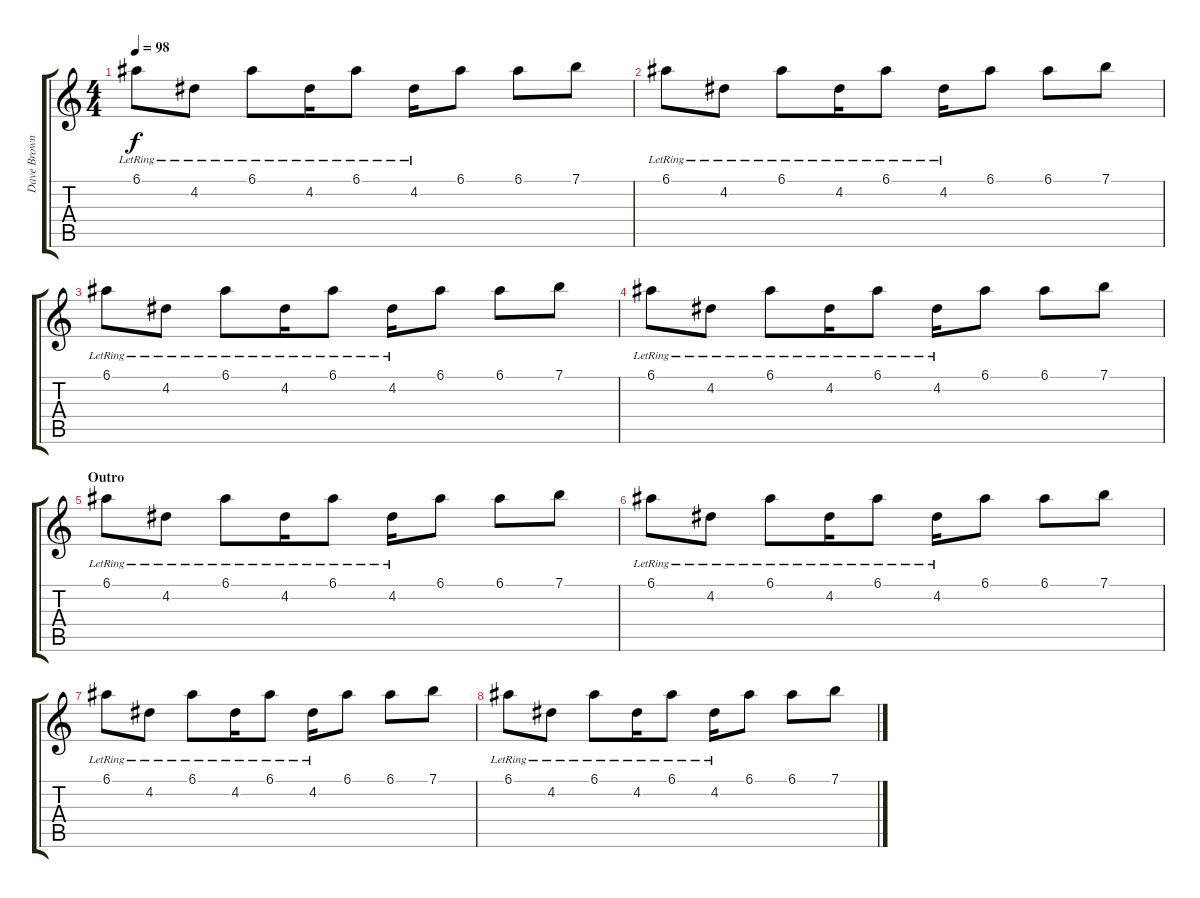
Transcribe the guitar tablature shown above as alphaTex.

\track ("Dave Brownsound - Lead Guitar" "Dave Brown") {instrument distortionguitar}
\staff {score tabs}
\tuning (E4 B3 G3 D3 A2 D2) {hide}
\ts (4 4)
\tempo 98
\clef g2
\ks c
6.1{lr}.8{dy f} 4.2{lr}.8 6.1{lr}.8 4.2{lr}.16 6.1{lr}.8 4.2{lr}.16 6.1.8 6.1.8 7.1.8 |
6.1{lr}.8 4.2{lr}.8 6.1{lr}.8 4.2{lr}.16 6.1{lr}.8 4.2{lr}.16 6.1.8 6.1.8 7.1.8 |
6.1{lr}.8 4.2{lr}.8 6.1{lr}.8 4.2{lr}.16 6.1{lr}.8 4.2{lr}.16 6.1.8 6.1.8 7.1.8 |
6.1{lr}.8 4.2{lr}.8 6.1{lr}.8 4.2{lr}.16 6.1{lr}.8 4.2{lr}.16 6.1.8 6.1.8 7.1.8 |
\section ("" "Outro")
6.1{lr}.8 4.2{lr}.8 6.1{lr}.8 4.2{lr}.16 6.1{lr}.8 4.2{lr}.16 6.1.8 6.1.8 7.1.8 |
6.1{lr}.8 4.2{lr}.8 6.1{lr}.8 4.2{lr}.16 6.1{lr}.8 4.2{lr}.16 6.1.8 6.1.8 7.1.8 |
6.1{lr}.8 4.2{lr}.8 6.1{lr}.8 4.2{lr}.16 6.1{lr}.8 4.2{lr}.16 6.1.8 6.1.8 7.1.8 |
6.1{lr}.8 4.2{lr}.8 6.1{lr}.8 4.2{lr}.16 6.1{lr}.8 4.2{lr}.16 6.1.8 6.1.8 7.1.8
